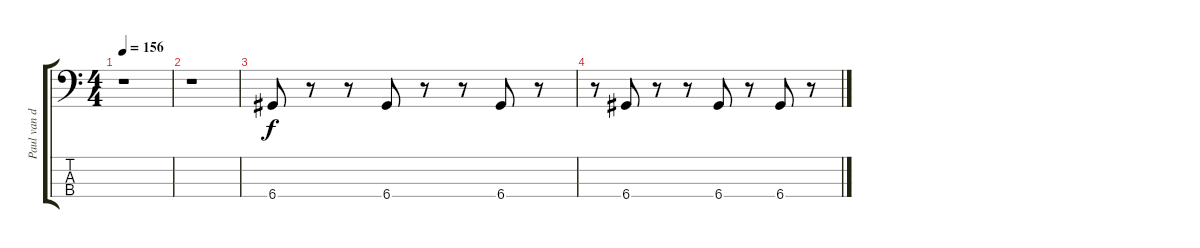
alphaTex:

\track ("Paul van der Walt slap" "Paul van d") {instrument slapbass1}
\staff {score tabs}
\tuning (G2 D2 A1 D1) {hide}
\ts (4 4)
\tempo 156
\clef f4
\ks c
r.1{dy f} |
r.1 |
6.4.8 r.8 r.8 6.4.8 r.8 r.8 6.4.8 r.8 |
r.8 6.4.8 r.8 r.8 6.4.8 r.8 6.4.8 r.8
